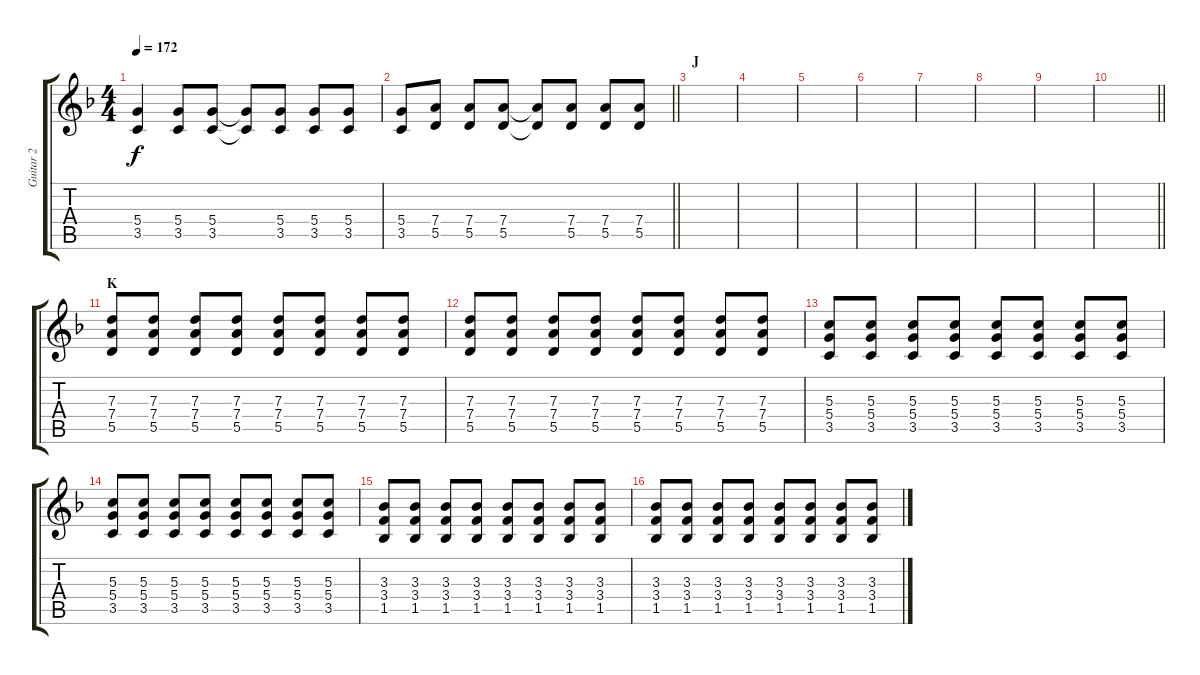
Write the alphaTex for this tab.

\track ("Guitar 2" "Guitar 2") {instrument distortionguitar}
\staff {score tabs}
\tuning (E4 B3 G3 D3 A2 E2) {hide}
\ts (4 4)
\tempo 172
\clef g2
\ks f
(5.4 3.5).4{dy f} (5.4 3.5).8 (5.4 3.5).8 (5.4{t} 3.5{t}).8 (5.4 3.5).8 (5.4 3.5).8 (5.4 3.5).8 |
\barLineRight lightlight
(5.4 3.5).8 (7.4 5.5).8 (7.4 5.5).8 (7.4 5.5).8 (7.4{t} 5.5{t}).8 (7.4 5.5).8 (7.4 5.5).8 (7.4 5.5).8 |
\section ("" "J")
|
|
|
|
|
|
|
\barLineRight lightlight
|
\section ("" "K")
(7.3 7.4 5.5).8 (7.3 7.4 5.5).8 (7.3 7.4 5.5).8 (7.3 7.4 5.5).8 (7.3 7.4 5.5).8 (7.3 7.4 5.5).8 (7.3 7.4 5.5).8 (7.3 7.4 5.5).8 |
(7.3 7.4 5.5).8 (7.3 7.4 5.5).8 (7.3 7.4 5.5).8 (7.3 7.4 5.5).8 (7.3 7.4 5.5).8 (7.3 7.4 5.5).8 (7.3 7.4 5.5).8 (7.3 7.4 5.5).8 |
(5.3 5.4 3.5).8 (5.3 5.4 3.5).8 (5.3 5.4 3.5).8 (5.3 5.4 3.5).8 (5.3 5.4 3.5).8 (5.3 5.4 3.5).8 (5.3 5.4 3.5).8 (5.3 5.4 3.5).8 |
(5.3 5.4 3.5).8 (5.3 5.4 3.5).8 (5.3 5.4 3.5).8 (5.3 5.4 3.5).8 (5.3 5.4 3.5).8 (5.3 5.4 3.5).8 (5.3 5.4 3.5).8 (5.3 5.4 3.5).8 |
(3.3 3.4 1.5).8 (3.3 3.4 1.5).8 (3.3 3.4 1.5).8 (3.3 3.4 1.5).8 (3.3 3.4 1.5).8 (3.3 3.4 1.5).8 (3.3 3.4 1.5).8 (3.3 3.4 1.5).8 |
(3.3 3.4 1.5).8 (3.3 3.4 1.5).8 (3.3 3.4 1.5).8 (3.3 3.4 1.5).8 (3.3 3.4 1.5).8 (3.3 3.4 1.5).8 (3.3 3.4 1.5).8 (3.3 3.4 1.5).8
